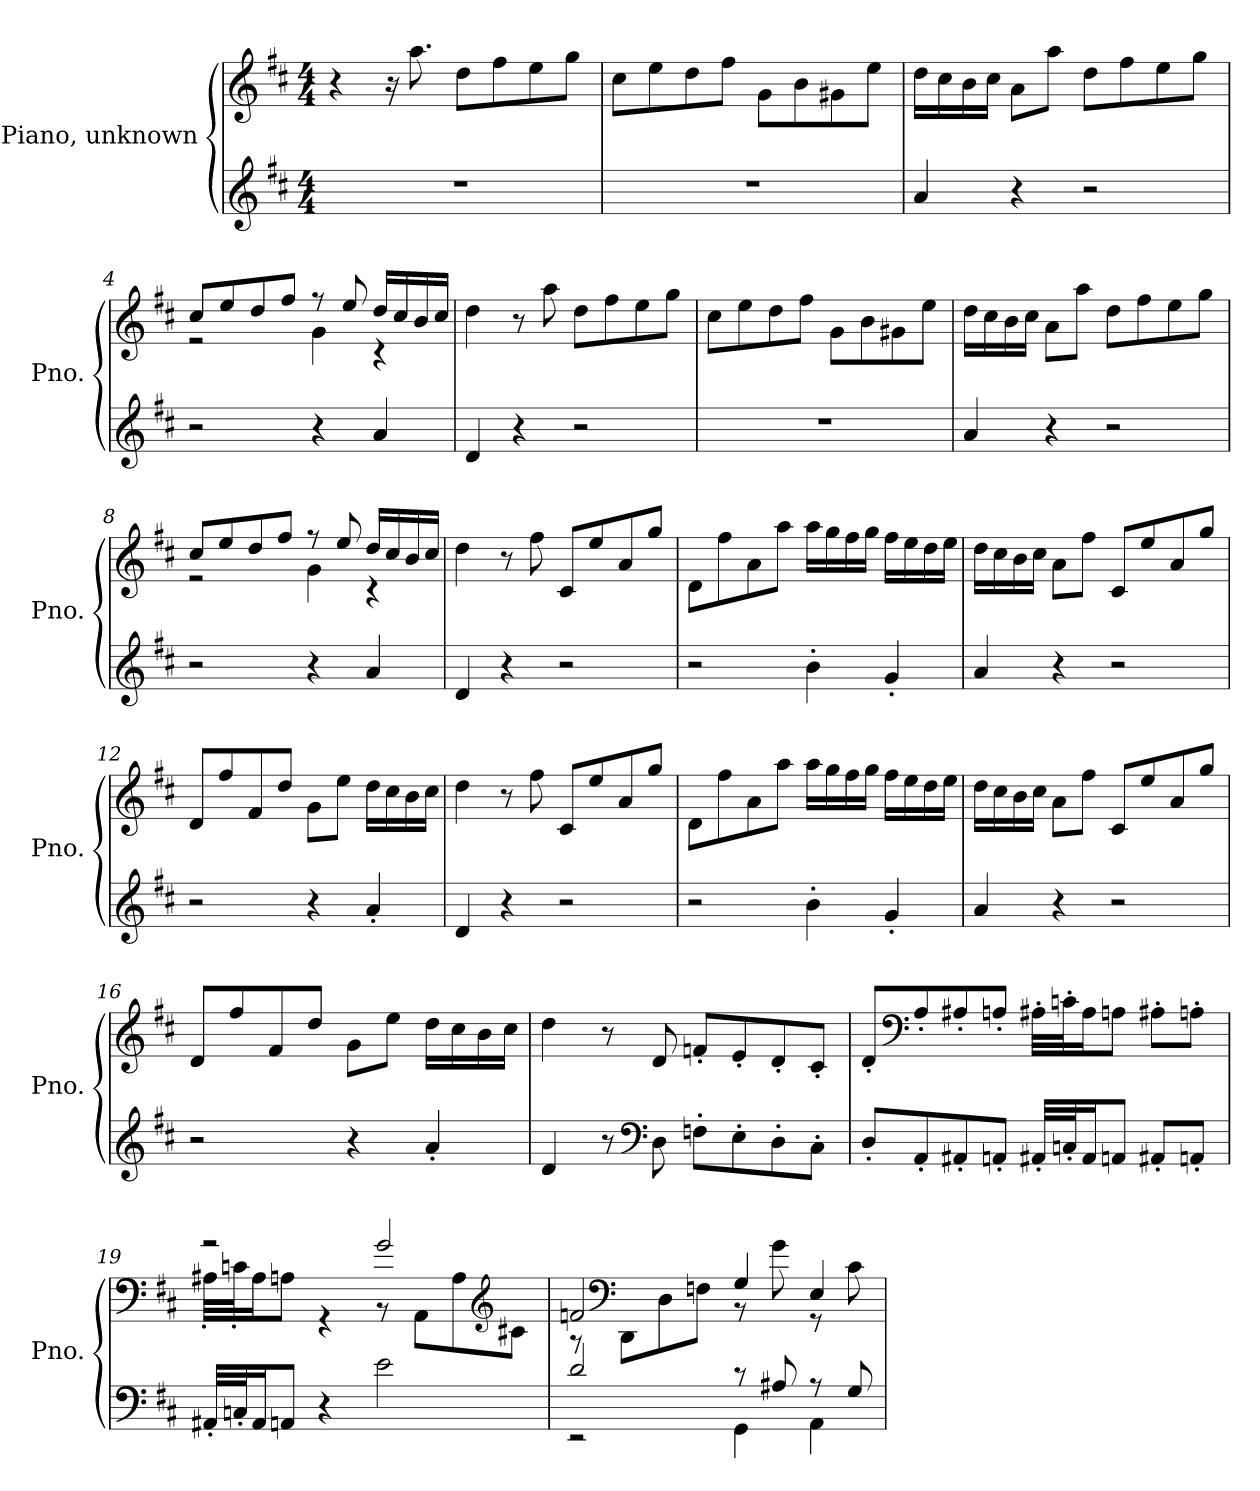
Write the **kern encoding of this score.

**kern	**kern
*part1	*part1
*staff2	*staff1
*I"Piano, unknown	*
*I'Pno.	*
*clefG2	*clefG2
*k[f#c#]	*k[f#c#]
*M4/4	*M4/4
*MM120	*MM120
=1	=1
1r	4r
.	16r
.	8.aa\
.	8dd\L
.	8ff#\
.	8ee\
.	8gg\J
=2	=2
1r	8cc#\L
.	8ee\
.	8dd\
.	8ff#\J
.	8g\L
.	8b\
.	8g#X\
.	8ee\J
=3	=3
4a/	16dd\LL
.	16cc#\
.	16b\
.	16cc#\JJ
4r	8a\L
.	8aa\J
2r	8dd\L
.	8ff#\
.	8ee\
.	8gg\J
=4	=4
*	*^
2r	8cc#/L	2r
.	8ee/	.
.	8dd/	.
.	8ff#/J	.
4r	8r	4g\
.	8ee/	.
4a/	16dd/LL	4r
.	16cc#/	.
.	16b/	.
.	16cc#/JJ	.
*	*v	*v
!!LO:LB:g=z
=5	=5
4d/	4dd\
4r	8r
.	8aa\
2r	8dd\L
.	8ff#\
.	8ee\
.	8gg\J
=6	=6
1r	8cc#\L
.	8ee\
.	8dd\
.	8ff#\J
.	8g\L
.	8b\
.	8g#X\
.	8ee\J
=7	=7
4a/	16dd\LL
.	16cc#\
.	16b\
.	16cc#\JJ
4r	8a\L
.	8aa\J
2r	8dd\L
.	8ff#\
.	8ee\
.	8gg\J
=8	=8
*	*^
2r	8cc#/L	2r
.	8ee/	.
.	8dd/	.
.	8ff#/J	.
4r	8r	4g\
.	8ee/	.
4a/	16dd/LL	4r
.	16cc#/	.
.	16b/	.
.	16cc#/JJ	.
*	*v	*v
!!LO:LB:g=z
=9	=9
4d/	4dd\
4r	8r
.	8ff#\
2r	8c#/L
.	8ee/
.	8a/
.	8gg/J
=10	=10
2r	8d\L
.	8ff#\
.	8a\
.	8aa\J
4b'\	16aa\LL
.	16gg\
.	16ff#\
.	16gg\JJ
4g'/	16ff#\LL
.	16ee\
.	16dd\
.	16ee\JJ
=11	=11
4a/	16dd\LL
.	16cc#\
.	16b\
.	16cc#\JJ
4r	8a\L
.	8ff#\J
2r	8c#/L
.	8ee/
.	8a/
.	8gg/J
=12	=12
2r	8d/L
.	8ff#/
.	8f#/
.	8dd/J
4r	8g\L
.	8ee\J
4a'/	16dd\LL
.	16cc#\
.	16b\
.	16cc#\JJ
!!LO:LB:g=z
=13	=13
4d/	4dd\
4r	8r
.	8ff#\
2r	8c#/L
.	8ee/
.	8a/
.	8gg/J
=14	=14
2r	8d\L
.	8ff#\
.	8a\
.	8aa\J
4b'\	16aa\LL
.	16gg\
.	16ff#\
.	16gg\JJ
4g'/	16ff#\LL
.	16ee\
.	16dd\
.	16ee\JJ
=15	=15
4a/	16dd\LL
.	16cc#\
.	16b\
.	16cc#\JJ
4r	8a\L
.	8ff#\J
2r	8c#/L
.	8ee/
.	8a/
.	8gg/J
=16	=16
2r	8d/L
.	8ff#/
.	8f#/
.	8dd/J
4r	8g\L
.	8ee\J
4a'/	16dd\LL
.	16cc#\
.	16b\
.	16cc#\JJ
!!LO:LB:g=z
=17	=17
4d/	4dd\
8r	8r
*clefF4	*
8D\	8d/
8Fn'\L	8fn'/L
8E'\	8e'/
8D'\	8d'/
8C#'\J	8c#'/J
=18	=18
8D'/L	8d'/L
*	*clefF4
8AA'/	8A'/
8AA#X'/	8A#X'/
8AAn'/J	8An'/J
32AA#X'/LLL	32A#X'\LLL
32Cn'/J	32cn'\J
16AA#/J	16A#\J
8AAn/J	8An\J
8AA#X'/L	8A#X'\L
8AAn'/J	8An'\J
=19	=19
*	*^
32AA#X'/LLL	2r	32A#X'\LLL
32Cn'/J	.	32cn'\J
16AA#/J	.	16A#\J
8AAn/J	.	8An\J
4r	.	4r
2e\	2g/	8r
.	.	8AA\L
.	.	8A\
*	*clefG2	*
.	.	8c#X\J
!!LO:LB:g=z	!!
=20	=20	=20
*^	*	*
2d/	2r	2fn/	8r
*	*	*clefF4	*
.	.	.	8DD\L
.	.	.	8D\
.	.	.	8Fn\J
8r	4GG\	4G/	8r
8A#X/	.	.	8g\
8r	4AA\	4E/	8r
8G/	.	.	8c#\
*v	*v	*	*
*	*v	*v
=	=
*-	*-
